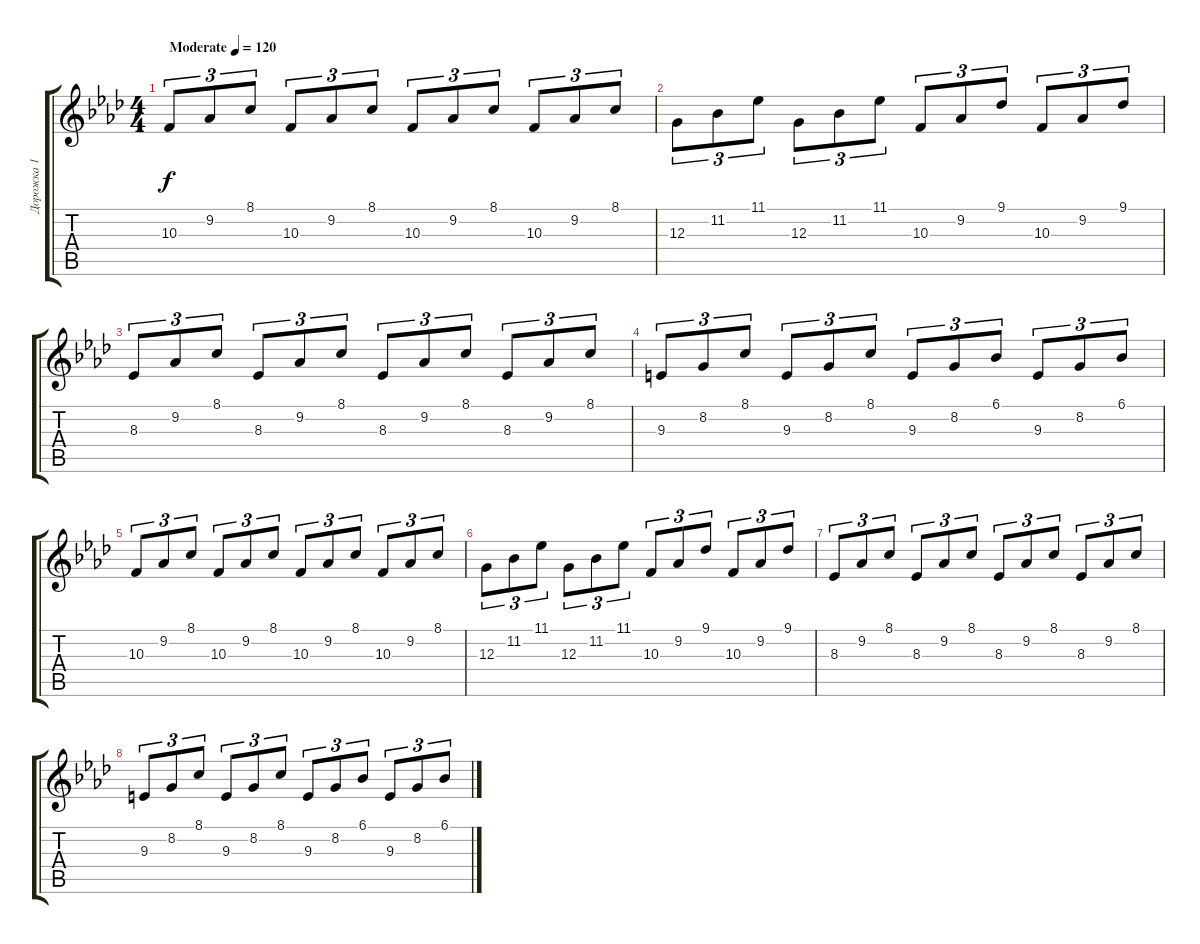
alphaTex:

\track ("Дорожка 1" "Дорожка 1") {instrument celesta}
\staff {score tabs}
\tuning (E4 B3 G3 D3 A2 E2) {hide}
\ts (4 4)
\tempo (120 "Moderate")
\clef g2
\ks fminor
10.3.8{tu (3 2) dy f instrument celesta} 9.2.8{tu (3 2)} 8.1.8{tu (3 2)} 10.3.8{tu (3 2)} 9.2.8{tu (3 2)} 8.1.8{tu (3 2)} 10.3.8{tu (3 2)} 9.2.8{tu (3 2)} 8.1.8{tu (3 2)} 10.3.8{tu (3 2)} 9.2.8{tu (3 2)} 8.1.8{tu (3 2)} |
12.3.8{tu (3 2)} 11.2.8{tu (3 2)} 11.1.8{tu (3 2)} 12.3.8{tu (3 2)} 11.2.8{tu (3 2)} 11.1.8{tu (3 2)} 10.3.8{tu (3 2)} 9.2.8{tu (3 2)} 9.1.8{tu (3 2)} 10.3.8{tu (3 2)} 9.2.8{tu (3 2)} 9.1.8{tu (3 2)} |
8.3.8{tu (3 2)} 9.2.8{tu (3 2)} 8.1.8{tu (3 2)} 8.3.8{tu (3 2)} 9.2.8{tu (3 2)} 8.1.8{tu (3 2)} 8.3.8{tu (3 2)} 9.2.8{tu (3 2)} 8.1.8{tu (3 2)} 8.3.8{tu (3 2)} 9.2.8{tu (3 2)} 8.1.8{tu (3 2)} |
9.3.8{tu (3 2)} 8.2.8{tu (3 2)} 8.1.8{tu (3 2)} 9.3.8{tu (3 2)} 8.2.8{tu (3 2)} 8.1.8{tu (3 2)} 9.3.8{tu (3 2)} 8.2.8{tu (3 2)} 6.1.8{tu (3 2)} 9.3.8{tu (3 2)} 8.2.8{tu (3 2)} 6.1.8{tu (3 2)} |
10.3.8{tu (3 2)} 9.2.8{tu (3 2)} 8.1.8{tu (3 2)} 10.3.8{tu (3 2)} 9.2.8{tu (3 2)} 8.1.8{tu (3 2)} 10.3.8{tu (3 2)} 9.2.8{tu (3 2)} 8.1.8{tu (3 2)} 10.3.8{tu (3 2)} 9.2.8{tu (3 2)} 8.1.8{tu (3 2)} |
12.3.8{tu (3 2)} 11.2.8{tu (3 2)} 11.1.8{tu (3 2)} 12.3.8{tu (3 2)} 11.2.8{tu (3 2)} 11.1.8{tu (3 2)} 10.3.8{tu (3 2)} 9.2.8{tu (3 2)} 9.1.8{tu (3 2)} 10.3.8{tu (3 2)} 9.2.8{tu (3 2)} 9.1.8{tu (3 2)} |
8.3.8{tu (3 2)} 9.2.8{tu (3 2)} 8.1.8{tu (3 2)} 8.3.8{tu (3 2)} 9.2.8{tu (3 2)} 8.1.8{tu (3 2)} 8.3.8{tu (3 2)} 9.2.8{tu (3 2)} 8.1.8{tu (3 2)} 8.3.8{tu (3 2)} 9.2.8{tu (3 2)} 8.1.8{tu (3 2)} |
9.3.8{tu (3 2)} 8.2.8{tu (3 2)} 8.1.8{tu (3 2)} 9.3.8{tu (3 2)} 8.2.8{tu (3 2)} 8.1.8{tu (3 2)} 9.3.8{tu (3 2)} 8.2.8{tu (3 2)} 6.1.8{tu (3 2)} 9.3.8{tu (3 2)} 8.2.8{tu (3 2)} 6.1.8{tu (3 2)}
